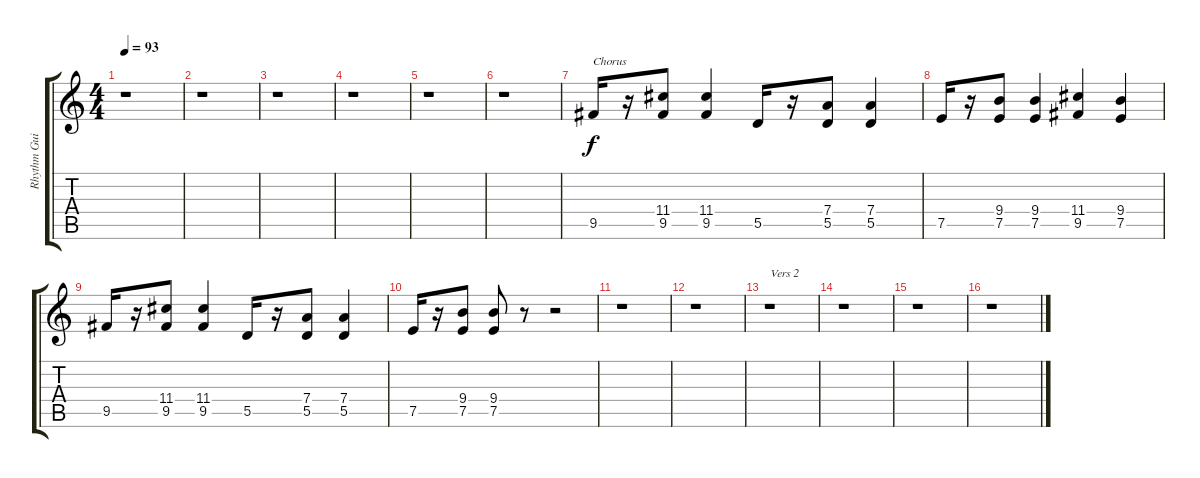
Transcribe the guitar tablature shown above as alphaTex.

\track ("Rhythm Guitar" "Rhythm Gui") {instrument overdrivenguitar}
\staff {score tabs}
\tuning (E4 B3 G3 D3 A2 E2) {hide}
\ts (4 4)
\tempo 93
\clef g2
\ks c
r.1{dy f} |
r.1 |
r.1 |
r.1 |
r.1 |
r.1 |
9.5.16{txt "Chorus"} r.16 (11.4 9.5).8 (11.4 9.5).4 5.5.16 r.16 (7.4 5.5).8 (7.4 5.5).4 |
7.5.16 r.16 (9.4 7.5).8 (9.4 7.5).4 (11.4 9.5).4 (9.4 7.5).4 |
9.5.16 r.16 (11.4 9.5).8 (11.4 9.5).4 5.5.16 r.16 (7.4 5.5).8 (7.4 5.5).4 |
7.5.16 r.16 (9.4 7.5).8 (9.4 7.5).8 r.8 r.2 |
r.1 |
r.1 |
r.1{txt "Vers 2"} |
r.1 |
r.1 |
r.1
